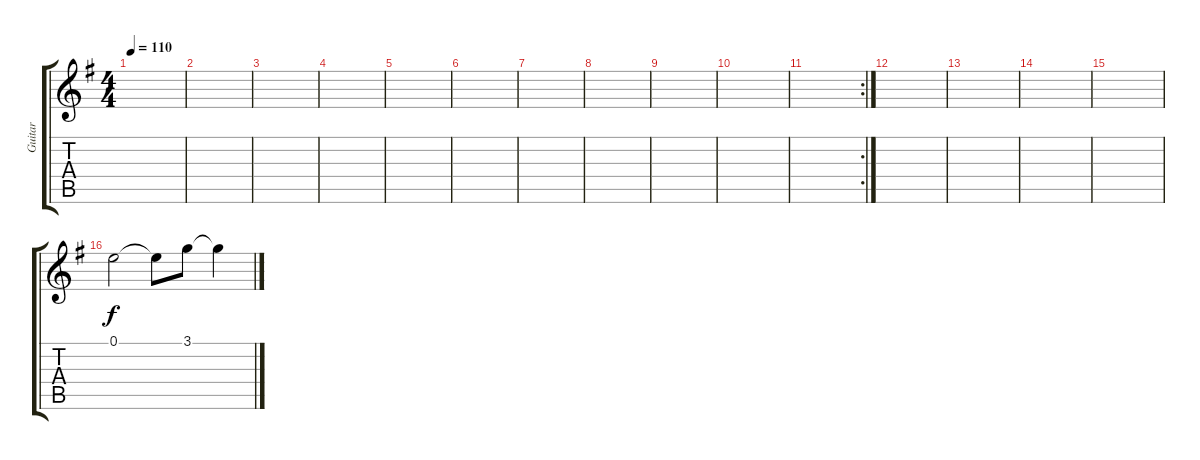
\track ("Guitar" "Guitar") {instrument distortionguitar}
\staff {score tabs}
\tuning (E4 B3 G3 D3 A2 E2) {hide}
\ts (4 4)
\tempo 110
\clef g2
\ks eminor
|
|
|
|
|
|
|
|
|
|
\rc 2
|
|
|
|
|
0.1.2 0.1{t}.8 3.1.8 3.1{t}.4
